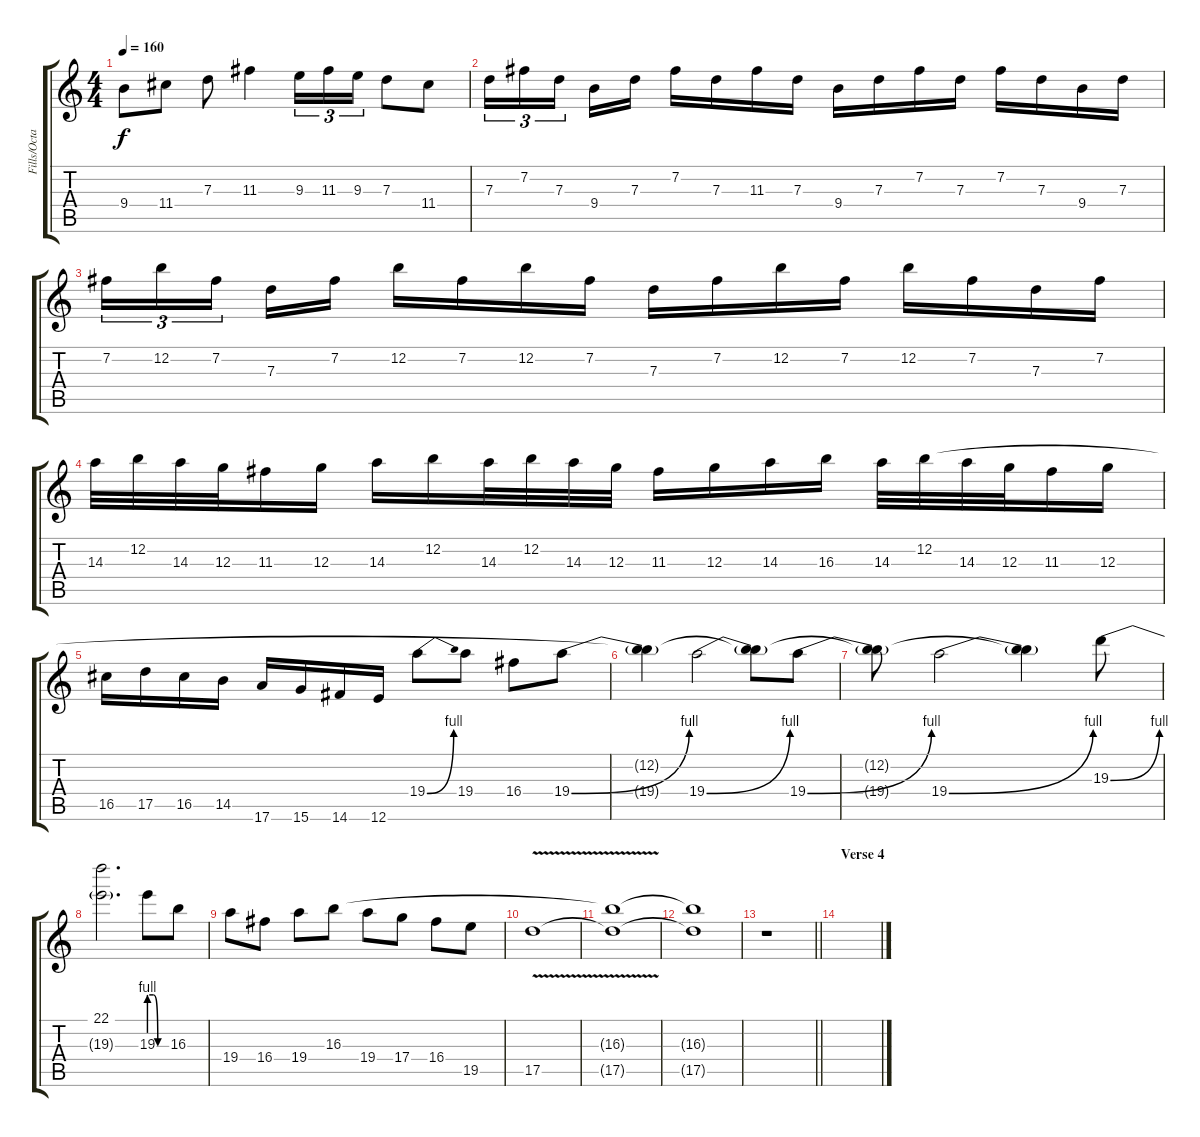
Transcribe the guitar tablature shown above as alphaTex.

\track ("Fills/Octaves/etc" "Fills/Octa") {instrument distortionguitar}
\staff {score tabs}
\tuning (E4 B3 G3 D3 A2 E2) {hide}
\ts (4 4)
\tempo 160
\clef g2
\ks c
9.4.8{dy f} 11.4.8 7.3.8 11.3.4 9.3.16{tu (3 2)} 11.3.16{tu (3 2)} 9.3.16{tu (3 2)} 7.3.8 11.4.8 |
7.3.16{tu (3 2)} 7.2.16{tu (3 2)} 7.3.16{tu (3 2) beam splitsecondary} 9.4.16 7.3.16 7.2.16 7.3.16 11.3.16 7.3.16 9.4.16 7.3.16 7.2.16 7.3.16 7.2.16 7.3.16 9.4.16 7.3.16 |
7.2.16{tu (3 2)} 12.2.16{tu (3 2)} 7.2.16{tu (3 2) beam splitsecondary} 7.3.16 7.2.16 12.2.16 7.2.16 12.2.16 7.2.16 7.3.16 7.2.16 12.2.16 7.2.16 12.2.16 7.2.16 7.3.16 7.2.16 |
14.3.32 12.2.32 14.3.32 12.3.32 11.3.16 12.3.16 14.3.16 12.2.16 14.3.32 12.2.32 14.3.32 12.3.32 11.3.16 12.3.16 14.3.16 16.3.16 14.3.32 12.2.32 14.3.32 12.3.32 11.3.16 12.3.16 |
16.5.16 17.5.16 16.5.16 14.5.16 17.6.16 15.6.16 14.6.16 12.6.16 19.4{be (bend 0 0 60 4)}.8 19.4.8 16.4.8 19.4{be (bend 0 0 60 4)}.8 |
(12.2{t} 19.4{t}).4 19.4{be (bend 0 0 60 4)}.2 (12.2{t} 19.4{t}).8 19.4{be (bend 0 0 60 4)}.8 |
(12.2{t} 19.4{t}).8 19.4{be (bend 0 0 60 4)}.2 (12.2{t} 19.4{t}).4 19.3{be (bend 0 0 60 4)}.8 |
(22.1 19.3{t}).2{d} 19.3{be (custom 0 4 15 4 30 0 60 0)}.8 16.3.8 |
19.4.8 16.4.8 19.4.8 16.3.8 19.4.8 17.4.8 16.4.8 19.5.8 |
17.5{v}.1 |
(16.3{t} 17.5{t}).1{volume 0} |
(16.3{t} 17.5{t}).1 |
\barLineRight lightlight
r.1{volume 13} |
\section ("" "Verse 4")
